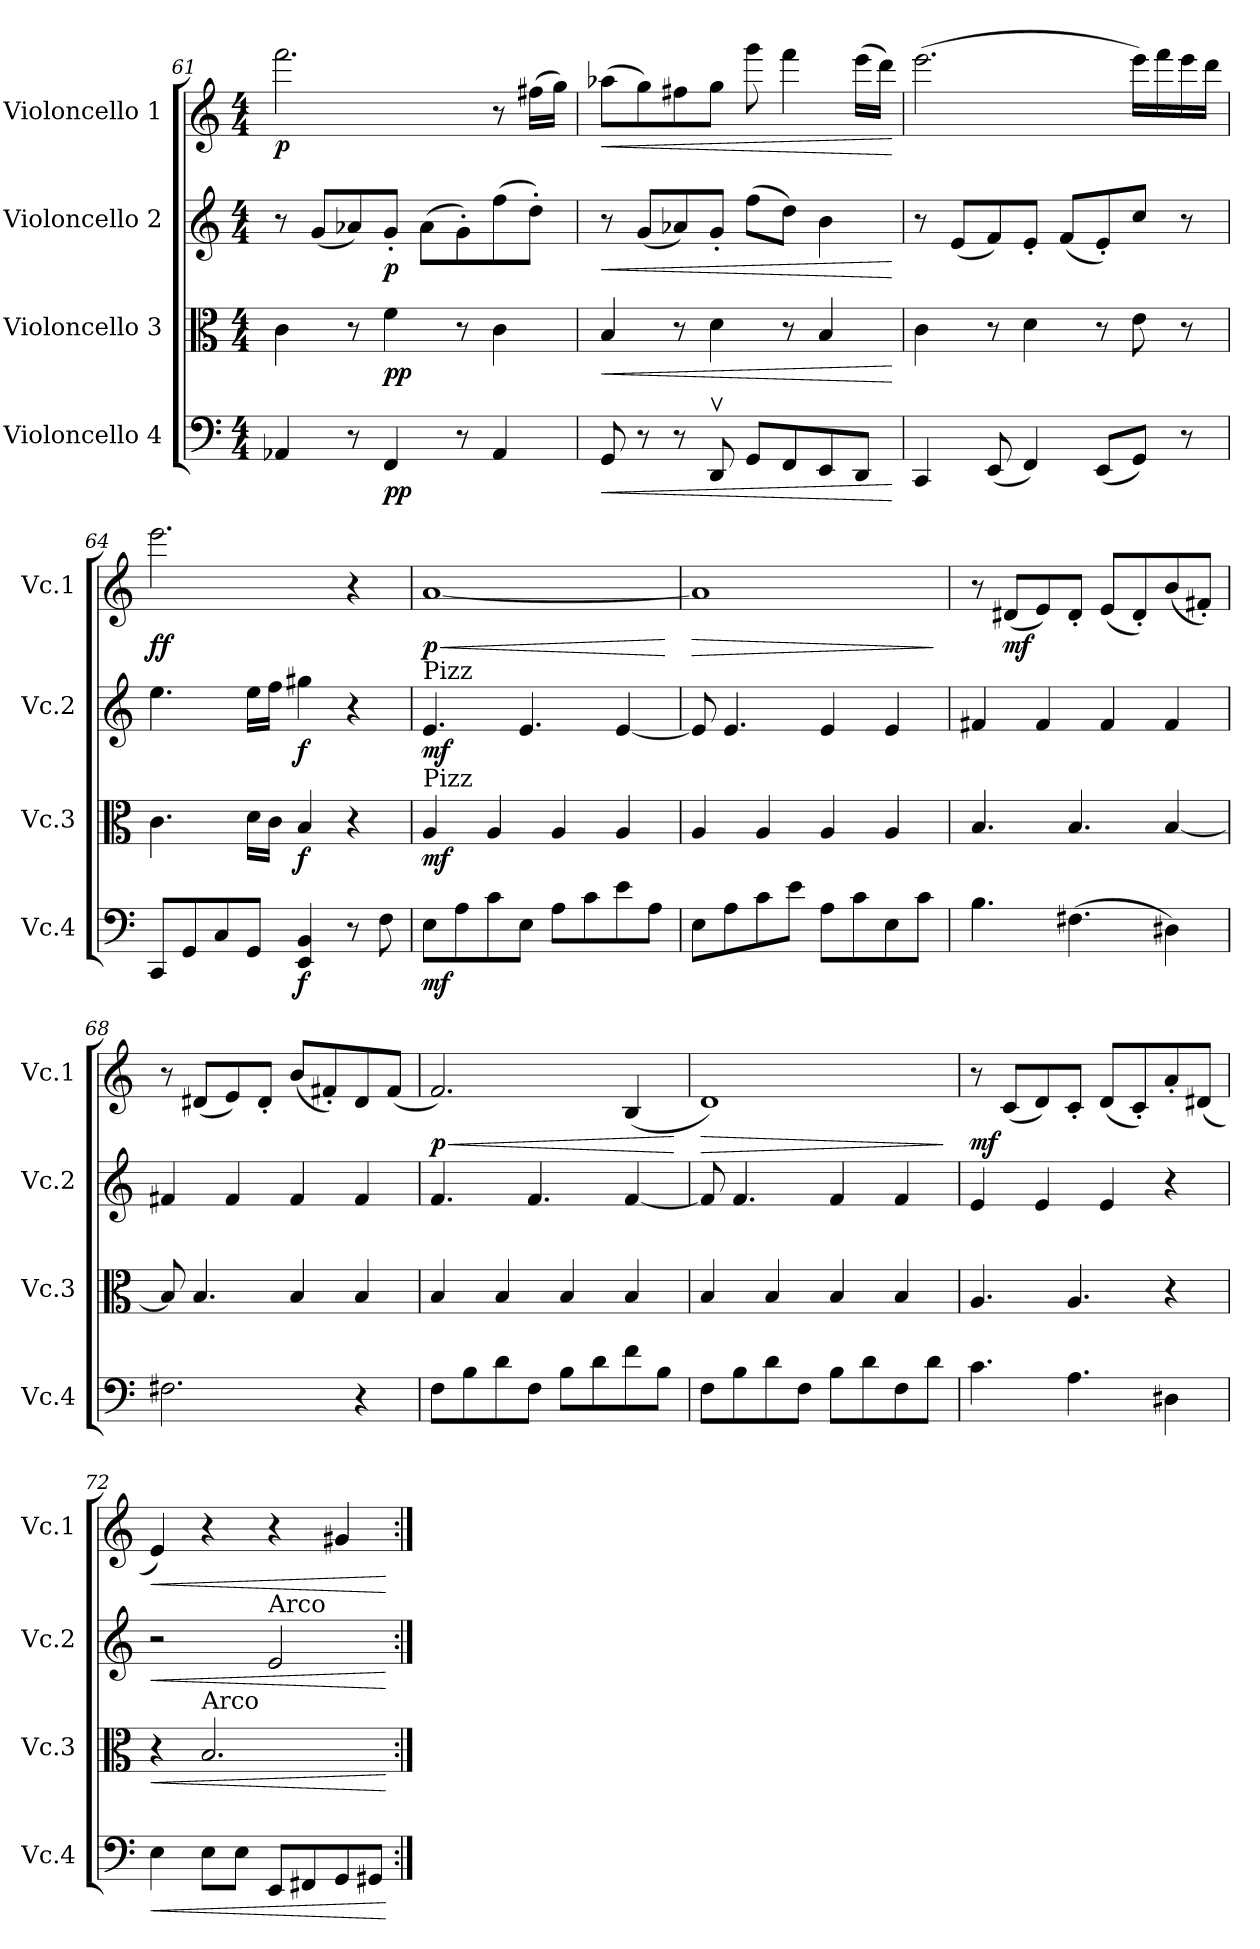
**kern	**dynam	**kern	**dynam	**kern	**dynam	**kern	**dynam
*part4	*part4	*part3	*part3	*part2	*part2	*part1	*part1
*staff4	*staff4	*staff3	*staff3	*staff2	*staff2	*staff1	*staff1
*I"Violoncello 4	*	*I"Violoncello 3	*	*I"Violoncello 2	*	*I"Violoncello 1	*
*I'Vc.4	*	*I'Vc.3	*	*I'Vc.2	*	*I'Vc.1	*
*clefF4	*	*clefC3	*	*clefG2	*	*clefG2	*
*k[]	*	*k[]	*	*k[]	*	*k[]	*
*M4/4	*	*M4/4	*	*M4/4	*	*M4/4	*
=61	=61	=61	=61	=61	=61	=61	=61
!	!	!	!	!	!	!	!LO:DY:b
4AA-X/	.	4c\	.	8r	.	2.fff\	p
.	.	.	.	(8g/L	.	.	.
8r	.	8r	.	8a-X/)	.	.	.
!	!LO:DY:b	!	!LO:DY:b	!	!LO:DY:b	!	!
4FF/	pp	4f\	pp	8g'/J	p	.	.
.	.	.	.	(8a-\L	.	.	.
8r	.	8r	.	8g'\)	.	.	.
4AA-/	.	4c\	.	(8ff\	.	8r	.
.	.	.	.	8dd'\J)	.	(16ff#X\LL	.
.	.	.	.	.	.	16gg\JJ)	.
!!LO:PB:g=z
=62	=62	=62	=62	=62	=62	=62	=62
!	!LO:HP:b	!	!LO:HP:b	!	!LO:HP:b	!	!LO:HP:b
8GG/	<	4B/	<	8r	<	(8aa-X\L	<
8r	.	.	.	(8g/L	.	8gg\)	.
8r	.	8r	.	8a-X/)	.	8ff#X\	.
8DDv/	.	4d\	.	8g'/J	.	8gg\J	.
8GG/L	.	.	.	(8ff\L	.	8ggg\	.
8FF/	.	8r	.	8dd\J)	.	4fff\	.
8EE/	.	4B/	.	4b\	.	.	.
8DD/J	.	.	.	.	.	(16eee\LL	.
.	.	.	.	.	.	16ddd\JJ)	.
.	[	.	[	.	[	.	[
=63	=63	=63	=63	=63	=63	=63	=63
4CC/	.	4c\	.	8r	.	(2.eee\	.
.	.	.	.	(8e/L	.	.	.
(8EE/	.	8r	.	8f/)	.	.	.
4FF/)	.	4d\	.	8e'/J	.	.	.
.	.	.	.	(8f/L	.	.	.
(8EE/L	.	8r	.	8e'/)	.	.	.
8GG/J)	.	8e\	.	8cc/J	.	16eee\LL)	.
.	.	.	.	.	.	16fff\	.
8r	.	8r	.	8r	.	16eee\	.
.	.	.	.	.	.	16ddd\JJ	.
=64	=64	=64	=64	=64	=64	=64	=64
!	!	!	!	!	!	!	!LO:DY:b
8CC/L	.	4.c\	.	4.ee\	.	2.eee\	ff
8GG/	.	.	.	.	.	.	.
8C/	.	.	.	.	.	.	.
8GG/J	.	16d\LL	.	16ee\LL	.	.	.
.	.	16c\JJ	.	16ff\JJ	.	.	.
!	!LO:DY:b	!	!LO:DY:b	!	!LO:DY:b	!	!
4EE/ 4BB/	f	4B/	f	4gg#X\	f	.	.
8r	.	4r	.	4r	.	4r	.
8F\	.	.	.	.	.	.	.
=65	=65	=65	=65	=65	=65	=65	=65
!	!	!	!	!LO:TX:a:t=Pizz	!	!	!
!	!	!LO:TX:a:t=Pizz	!	!	!	!	!
!	!LO:DY:b	!	!LO:DY:b	!	!LO:DY:b	!	!LO:HP:b
!	!	!	!	!	!	!	!LO:DY:n=1:b
8E\L	mf	4A/	mf	4.e/	mf	[1a	< p
8A\	.	.	.	.	.	.	.
8c\	.	4A/	.	.	.	.	.
8E\J	.	.	.	4.e/	.	.	.
8A\L	.	4A/	.	.	.	.	.
8c\	.	.	.	.	.	.	.
8e\	.	4A/	.	[4e/	.	.	.
8A\J	.	.	.	.	.	.	.
.	.	.	.	.	.	.	[
!!LO:LB:g=z
=66	=66	=66	=66	=66	=66	=66	=66
!	!	!	!	!	!	!	!LO:HP:b
8E\L	.	4A/	.	8e/]	.	1a]	>
8A\	.	.	.	4.e/	.	.	.
8c\	.	4A/	.	.	.	.	.
8e\J	.	.	.	.	.	.	.
8A\L	.	4A/	.	4e/	.	.	.
8c\	.	.	.	.	.	.	.
8E\	.	4A/	.	4e/	.	.	.
8c\J	.	.	.	.	.	.	.
.	.	.	.	.	.	.	]
=67	=67	=67	=67	=67	=67	=67	=67
4.B\	.	4.B/	.	4f#X/	.	8r	.
!	!	!	!	!	!	!	!LO:DY:b
.	.	.	.	.	.	(8d#X/L	mf
.	.	.	.	4f#/	.	8e/)	.
(4.F#X\	.	4.B/	.	.	.	8d#'/J	.
.	.	.	.	4f#/	.	(8e/L	.
.	.	.	.	.	.	8d#'/)	.
4D#X\)	.	[4B/	.	4f#/	.	(8b/	.
.	.	.	.	.	.	8f#X'/J)	.
=68	=68	=68	=68	=68	=68	=68	=68
2.F#X\	.	8B/]	.	4f#X/	.	8r	.
.	.	4.B/	.	.	.	(8d#X/L	.
.	.	.	.	4f#/	.	8e/)	.
.	.	.	.	.	.	8d#'/J	.
.	.	4B/	.	4f#/	.	(8b/L	.
.	.	.	.	.	.	8f#X'/)	.
4r	.	4B/	.	4f#/	.	8d#/	.
.	.	.	.	.	.	(8f#/J	.
=69	=69	=69	=69	=69	=69	=69	=69
!	!	!	!	!	!	!	!LO:HP:b
!	!	!	!	!	!	!	!LO:DY:n=1:b
8F\L	.	4B/	.	4.f/	.	2.f/)	< p
8B\	.	.	.	.	.	.	.
8d\	.	4B/	.	.	.	.	.
8F\J	.	.	.	4.f/	.	.	.
8B\L	.	4B/	.	.	.	.	.
8d\	.	.	.	.	.	.	.
8f\	.	4B/	.	[4f/	.	(4B/	.
8B\J	.	.	.	.	.	.	.
.	.	.	.	.	.	.	[
!!LO:LB:g=z
=70	=70	=70	=70	=70	=70	=70	=70
!	!	!	!	!	!	!	!LO:HP:b
8F\L	.	4B/	.	8f/]	.	1d)	>
8B\	.	.	.	4.f/	.	.	.
8d\	.	4B/	.	.	.	.	.
8F\J	.	.	.	.	.	.	.
8B\L	.	4B/	.	4f/	.	.	.
8d\	.	.	.	.	.	.	.
8F\	.	4B/	.	4f/	.	.	.
8d\J	.	.	.	.	.	.	.
.	.	.	.	.	.	.	]
=71	=71	=71	=71	=71	=71	=71	=71
!	!	!	!	!	!	!	!LO:DY:b
4.c\	.	4.A/	.	4e/	.	8r	mf
.	.	.	.	.	.	(8c/L	.
.	.	.	.	4e/	.	8d/)	.
4.A\	.	4.A/	.	.	.	8c'/J	.
.	.	.	.	4e/	.	(8d/L	.
.	.	.	.	.	.	8c'/)	.
4D#X\	.	4r	.	4r	.	8a'/	.
.	.	.	.	.	.	(8d#X/J	.
=72	=72	=72	=72	=72	=72	=72	=72
!	!LO:HP:b	!	!LO:HP:b	!	!LO:HP:b	!	!LO:HP:b
4E\	<	4r	<	2r	<	4e/)	<
!	!	!LO:TX:a:t=Arco	!	!	!	!	!
8E\L	.	2.B/	.	.	.	4r	.
8E\J	.	.	.	.	.	.	.
!	!	!	!	!LO:TX:a:t=Arco	!	!	!
8EE/L	.	.	.	2e/	.	4r	.
8FF#X/	.	.	.	.	.	.	.
8GG/	.	.	.	.	.	4g#X/	.
8GG#X/J	.	.	.	.	.	.	.
.	[	.	[	.	[	.	[
=:|!	=:|!	=:|!	=:|!	=:|!	=:|!	=:|!	=:|!
*-	*-	*-	*-	*-	*-	*-	*-
